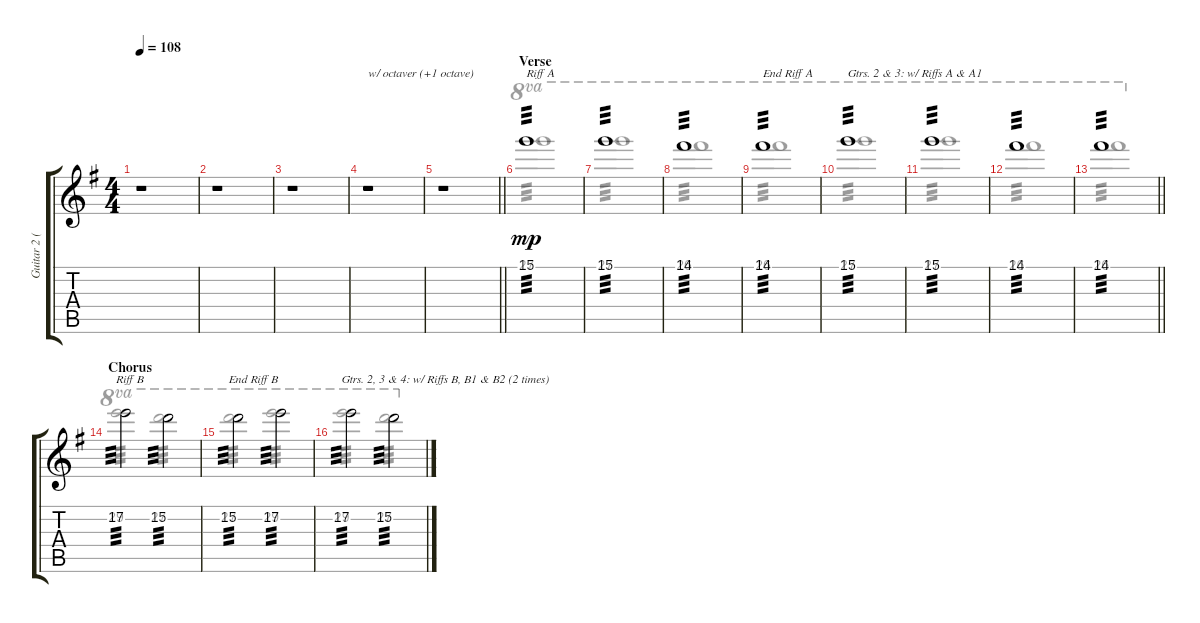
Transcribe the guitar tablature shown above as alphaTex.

\track ("Guitar 2 (clean) [+1 oct.]" "Guitar 2 (") {instrument electricguitarclean}
\staff {score tabs}
\tuning (E4 B3 G3 D3 A2 E2) {hide}
\voice
\ts (4 4)
\tempo 108
\clef g2
\ks eminor
r.1{dy mp} |
r.1 |
r.1 |
r.1{txt "w/ octaver (+1 octave)"} |
\barLineRight lightlight
r.1 |
\section ("" "Verse")
15.1.1{txt "Riff A" tp 3} |
15.1.1{tp 3} |
14.1.1{tp 3} |
14.1.1{txt "End Riff A" tp 3} |
15.1.1{txt "Gtrs. 2 & 3: w/ Riffs A & A1" tp 3} |
15.1.1{tp 3} |
14.1.1{tp 3} |
\barLineRight lightlight
14.1.1{tp 3} |
\section ("" "Chorus")
17.2.2{txt "Riff B" tp 3 beam Down} 15.2.2{tp 3 beam Down} |
15.2.2{txt "End Riff B" tp 3 beam Down} 17.2.2{tp 3 beam Down} |
17.2.2{txt "Gtrs. 2, 3 & 4: w/ Riffs B, B1 & B2 (2 times)" tp 3 beam Down} 15.2.2{tp 3 beam Down}
\voice
\clef g2
\ottava regular
\simile none
\ks eminor
|
|
|
|
\barLineRight lightlight
|
27.1.1{ot 8va tp 3} |
27.1.1{ot 8va tp 3} |
26.1.1{ot 8va tp 3} |
26.1.1{ot 8va tp 3} |
27.1.1{ot 8va tp 3} |
27.1.1{ot 8va tp 3} |
26.1.1{ot 8va tp 3} |
\barLineRight lightlight
26.1.1{ot 8va tp 3} |
29.2.2{ot 8va tp 3} 27.2.2{ot 8va tp 3} |
27.2.2{ot 8va tp 3} 29.2.2{ot 8va tp 3} |
29.2.2{ot 8va tp 3} 27.2.2{ot 8va tp 3}
